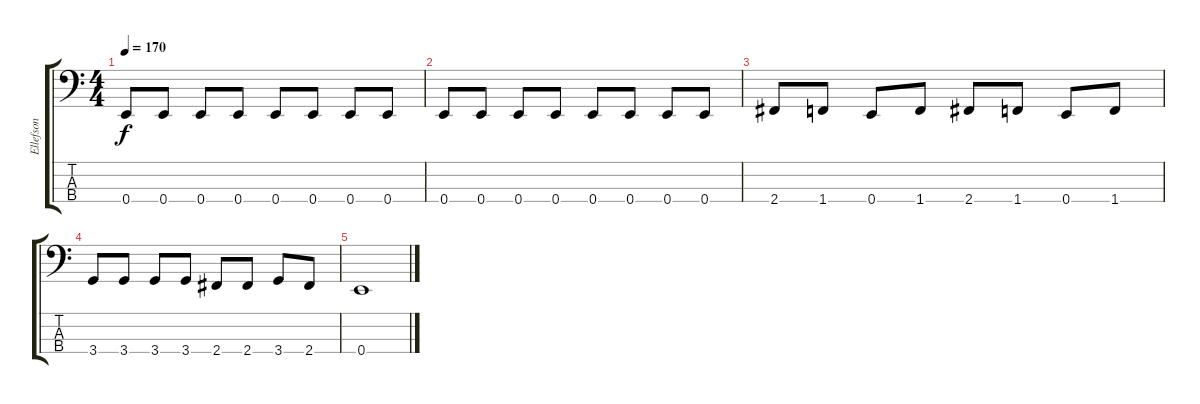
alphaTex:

\track ("Ellefson" "Ellefson") {instrument electricbasspick}
\staff {score tabs}
\tuning (G2 D2 A1 E1) {hide}
\ts (4 4)
\tempo 170
\clef f4
\ks c
0.4.8{dy f} 0.4.8 0.4.8 0.4.8 0.4.8 0.4.8 0.4.8 0.4.8 |
0.4.8 0.4.8 0.4.8 0.4.8 0.4.8 0.4.8 0.4.8 0.4.8 |
2.4.8 1.4.8 0.4.8 1.4.8 2.4.8 1.4.8 0.4.8 1.4.8 |
3.4.8 3.4.8 3.4.8 3.4.8 2.4.8 2.4.8 3.4.8 2.4.8 |
0.4.1
